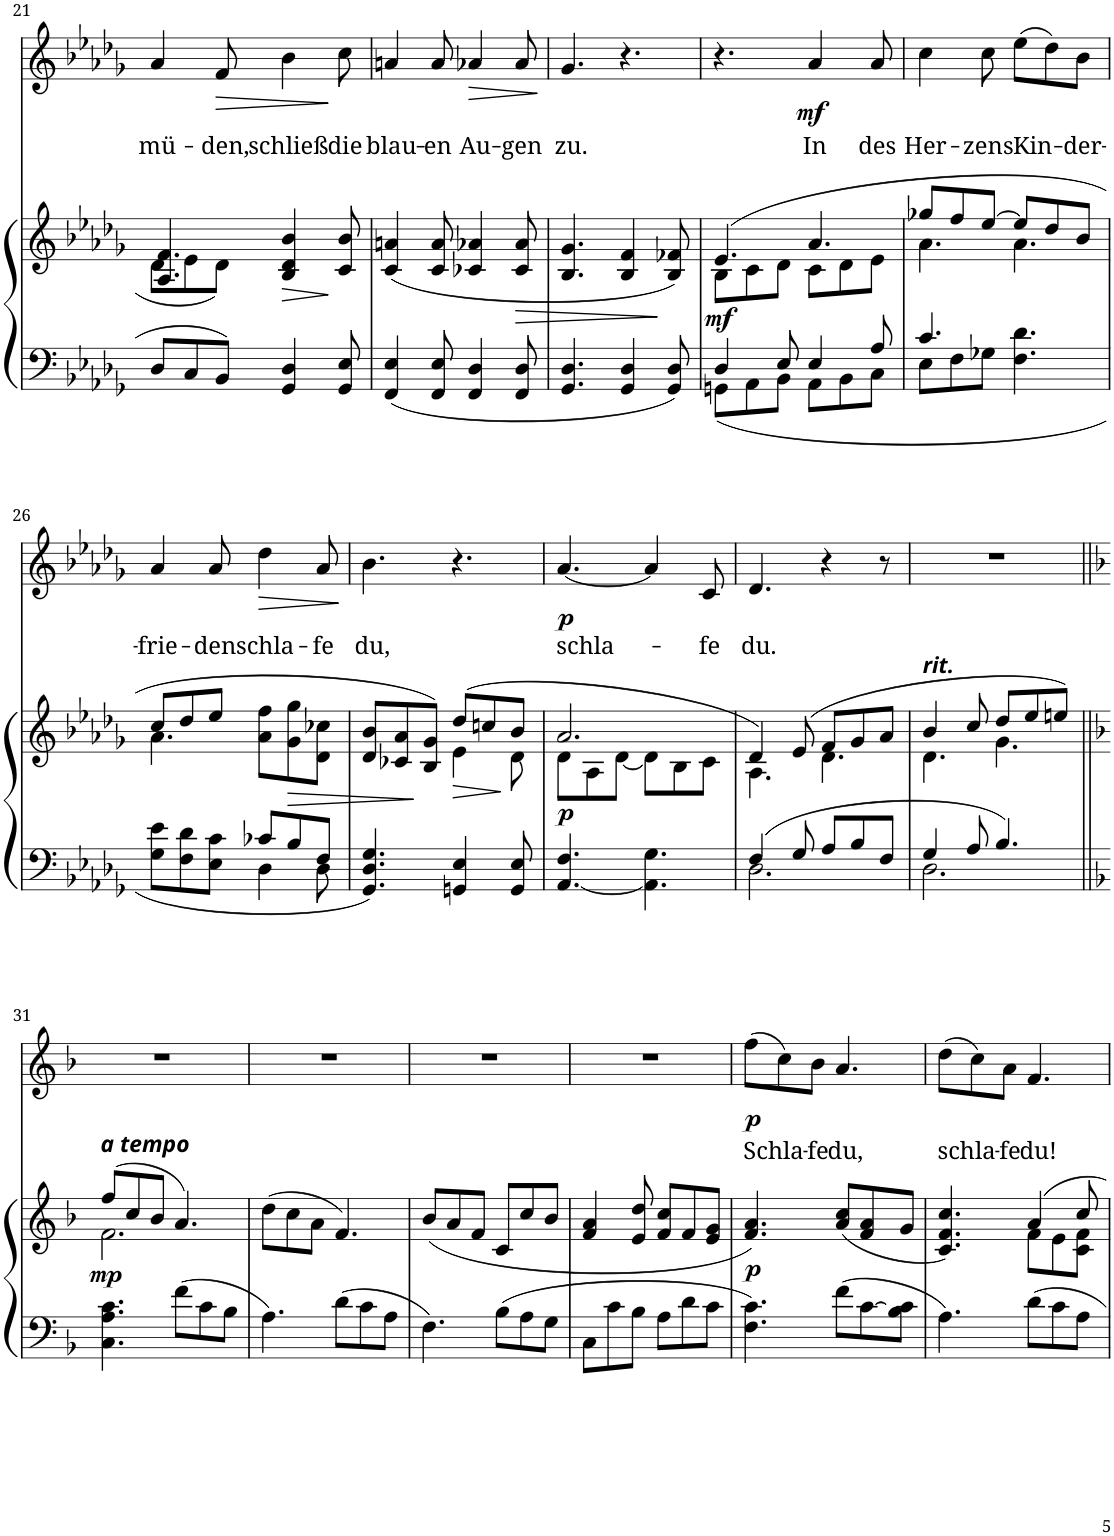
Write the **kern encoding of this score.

**kern	**kern	**dynam	**kern	**text	**dynam
*part2	*part2	*part2	*part1	*part1	*part1
*staff3	*staff2	*staff2/3	*staff1	*staff1	*staff1
!!LO:PB:g=z
*clefF4	*clefG2	*	*clefG2	*	*
*k[b-e-a-d-g-]	*k[b-e-a-d-g-]	*	*k[b-e-a-d-g-]	*	*
*D-:	*D-:	*	*D-:	*	*
*M6/8	*M6/8	*	*M6/8	*	*
=21	=21	=21	=21	=21	=21
*	*^	*	*	*	*
!	!	!	!	!	!LO:LY:b	!
8D-/L	4.A-/ 4.f/	8d-\L	.	4a-/	mü-	.
8C/	.	8e-\	.	.	.	.
!	!	!	!	!	!LO:LY:b	!LO:HP:b
8BB-/J	.	8d-\J	.	8f/	-den,	>
!	!	!	!LO:HP:b	!	!LO:LY:b	!
4GG-/ 4D-/	4B-/ 4d-/ 4b-/	4.ryy	>	4b-\	schließ	.
!	!	!	!	!	!LO:LY:b	!
8GG-/ 8E-/	8c/ 8b-/	.	.	8cc\	die	]
*	*v	*v	*	*	*	*
=22	=22	=22	=22	=22	=22
!	!	!	!	!LO:LY:b	!
4FF/ 4E-/	(4c/ 4an/	.	4an/	blau-	.
!	!	!	!	!LO:LY:b	!
8FF/ 8E-/	8c/ 8a/	.	8a/	-en	.
!	!	!	!	!LO:LY:b	!LO:HP:b
4FF/ 4D-/	4c-X/ 4a-X/	.	4a-X/	Au-	>
!	!	!LO:HP:b	!	!LO:LY:b	!
8FF/ 8D-/	8c-/ 8a-/	>	8a-/	-gen	.
.	.	.	.	.	]
=23	=23	=23	=23	=23	=23
!	!	!	!	!LO:LY:b	!
4.GG-/ 4.D-/	4.B-/ 4.g-/	.	4.g-/	zu.	.
4GG-/ 4D-/	4B-/ 4f/	.	4.r	.	.
8GG-/ 8D-/	8B-/ 8f-X/)	]	.	.	.
=24	=24	=24	=24	=24	=24
*^	*^	*	*	*	*
!	!	!	!	!LO:DY:b	!	!	!
4D-/	8GGn\L	(4.e-/	8B-\L	mf	4.r	.	.
.	8AA-\	.	8c\	.	.	.	.
8E-/	8BB-\J	.	8d-\J	.	.	.	.
!	!	!	!	!	!	!LO:LY:b	!LO:DY:b
4E-/	8AA-\L	4.a-/	8c\L	.	4a-/	In	mf
.	8BB-\	.	8d-\	.	.	.	.
!	!	!	!	!	!	!LO:LY:b	!
8A-/	8C\J	.	8e-\J	.	8a-/	des	.
=25	=25	=25	=25	=25	=25	=25	=25
!	!	!	!	!	!	!LO:LY:b	!
4.c/	8E-\L	8gg-X/L	4.a-\	.	4cc\	Her-	.
.	8F\	8ff/	.	.	.	.	.
!	!	!	!	!	!	!LO:LY:b	!
.	8G-X\J	[8ee-/J	.	.	8cc\	-zens	.
!	!	!	!	!	!	!LO:LY:b	!
4.F\ 4.d-\	4.ryy	8ee-/L]	4.a-\	.	(8ee-\L	Kin-	.
.	.	8dd-/	.	.	8dd-\)	.	.
!	!	!	!	!	!	!LO:LY:b	!
.	.	8b-/J	.	.	8b-\J	-der-	.
!!LO:LB:g=z
=26	=26	=26	=26	=26	=26	=26	=26
!	!	!	!	!	!	!LO:LY:b	!
8G-\ 8e-\L	4.ryy	8cc/L	4.a-\	.	4a-/	-frie-	.
8F\ 8d-\	.	8dd-/	.	.	.	.	.
!	!	!	!	!	!	!LO:LY:b	!
8E-\ 8c\J	.	8ee-/J	.	.	8a-/	-den	.
!	!	!	!	!	!	!LO:LY:b	!LO:HP:b
8c-X/L	4D-\	8a-\ 8ff\L	4.ryy	.	4dd-\	schla-	>
!	!	!	!	!LO:HP:b	!	!	!
8B-/	.	8g-\ 8gg-\	.	>	.	.	.
!	!	!	!	!	!	!LO:LY:b	!
8F/J	8D-\	8d-\ 8cc-X\J	.	.	8a-/	-fe	.
*v	*v	*	*	*	*	*	*
*	*v	*v	*	*	*	*
.	.	.	.	.	]
=27	=27	=27	=27	=27	=27
*	*^	*	*	*	*
!	!	!	!	!	!LO:LY:b	!
4.GG-/ 4.D-/ 4.G-/	8d-/ 8b-/L	4.ryy	.	4.b-\	du,	.
.	8c-X/ 8a-/	.	.	.	.	.
.	8B-/ 8g-/J)	.	]	.	.	.
4GGn/ 4E-/	(8dd-/L	4e-\	.	4.r	.	.
.	8ccn/	.	.	.	.	.
8GG/ 8E-/	8b-/J	8d-\	]	.	.	.
=28	=28	=28	=28	=28	=28	=28
!	!	!	!LO:DY:b	!	!LO:LY:b	!LO:DY:b
[4.AA-/ 4.F/	2.a-/	8d-\L	p	[4.a-/	schla-	p
.	.	8A-\	.	.	.	.
.	.	[8d-\J	.	.	.	.
4.AA-\] 4.G-\	.	8d-\L]	.	4a-/]	.	.
.	.	8B-\	.	.	.	.
!	!	!	!	!	!LO:LY:b	!
.	.	8c\J	.	8c/	-fe	.
=29	=29	=29	=29	=29	=29	=29
*^	*	*	*	*	*	*
!	!	!	!	!	!	!LO:LY:b	!
4F/	2.D-\	4d-/)	4.A-\	.	4.d-/	du.	.
8G-/	.	(8e-/	.	.	.	.	.
8A-/L	.	8f/L	4.d-\	.	4r	.	.
8B-/	.	8g-/	.	.	.	.	.
8F/J	.	8a-/J	.	.	8r	.	.
=30	=30	=30	=30	=30	=30	=30	=30
!	!	!LO:TX:a:Bi:t=rit.	!	!	!	!	!
4G-/	2.D-\	4b-/	4.d-\	.	2.r	.	.
8A-/	.	8cc/	.	.	.	.	.
4.B-/	.	8dd-/L	4.g-\	.	.	.	.
.	.	8ee-/	.	.	.	.	.
.	.	8een/J)	.	.	.	.	.
*v	*v	*	*	*	*	*	*
!!LO:LB:g=z
=31||	=31||	=31||	=31||	=31||	=31||	=31||
*k[b-]	*k[b-]	*	*	*k[b-]	*	*
*F:	*F:	*	*	*F:	*	*
!	!LO:TX:a:Bi:t=a tempo	!	!	!	!	!
!	!	!	!LO:DY:b	!	!	!
4.C\ 4.A\ 4.c\	(8ff/L	2.f\	mp	2.r	.	.
.	8cc/	.	.	.	.	.
.	8b-/J	.	.	.	.	.
8f\L	4.a/)	.	.	.	.	.
8c\	.	.	.	.	.	.
8B-\J	.	.	.	.	.	.
*	*v	*v	*	*	*	*
=32	=32	=32	=32	=32	=32
4.A\	(8dd\L	.	2.r	.	.
.	8cc\	.	.	.	.
.	8a\J	.	.	.	.
8d\L	4.f/)	.	.	.	.
8c\	.	.	.	.	.
8A\J	.	.	.	.	.
=33	=33	=33	=33	=33	=33
4.F\	(8b-/L	.	2.r	.	.
.	8a/	.	.	.	.
.	8f/J	.	.	.	.
8B-\L	8c/L	.	.	.	.
8A\	8cc/	.	.	.	.
8G\J	8b-/J	.	.	.	.
=34	=34	=34	=34	=34	=34
8C\L	4f/ 4a/	.	2.r	.	.
8c\	.	.	.	.	.
8B-\J	8e/ 8dd/	.	.	.	.
8A\L	8f/ 8cc/L	.	.	.	.
8d\	8f/	.	.	.	.
8c\J	8e/ 8g/J	.	.	.	.
=35	=35	=35	=35	=35	=35
!	!	!LO:DY:b	!	!LO:LY:b	!LO:DY:b
4.F\ 4.c\	4.f/ 4.a/)	p	(8ff\L	Schla-	p
.	.	.	8cc\)	.	.
!	!	!	!	!LO:LY:b	!
.	.	.	8b-\J	-fe	.
!	!	!	!	!LO:LY:b	!
8f\L	(8a/ 8cc/L	.	4.a/	du,	.
[8c\	8f/ 8a/	.	.	.	.
8B-\ 8c\]J	8g/J	.	.	.	.
=36	=36	=36	=36	=36	=36
*	*^	*	*	*	*
!	!	!	!	!	!LO:LY:b	!
4.A\	4.c/ 4.f/ 4.cc/)	4.ryy	.	(8dd\L	schla-	.
.	.	.	.	8cc\)	.	.
!	!	!	!	!	!LO:LY:b	!
.	.	.	.	8a\J	-fe	.
!	!	!	!	!	!LO:LY:b	!
8d\L	4a/	8f\L	.	4.f/	du!	.
8c\	.	8e\	.	.	.	.
8A\J	8cc/	8c\ 8f\J	.	.	.	.
*	*v	*v	*	*	*	*
=	=	=	=	=	=
*-	*-	*-	*-	*-	*-
